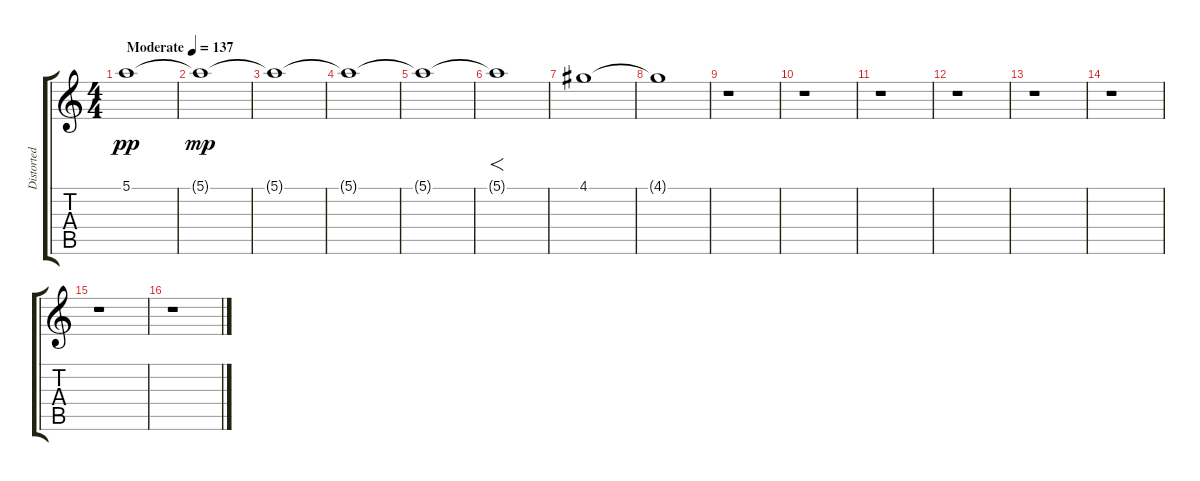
\track ("Distorted Guitar" "Distorted ") {instrument overdrivenguitar}
\staff {score tabs}
\tuning (E4 B3 G3 D3 A2 E2) {hide}
\ts (4 4)
\tempo (137 "Moderate")
\clef g2
\ks c
5.1.1{dy pp instrument overdrivenguitar} |
5.1{t}.1{dy mp} |
5.1{t}.1 |
5.1{t}.1 |
5.1{t}.1 |
5.1{t}.1{f} |
4.1.1 |
4.1{t}.1 |
r.1 |
r.1 |
r.1 |
r.1 |
r.1 |
r.1 |
r.1 |
r.1
